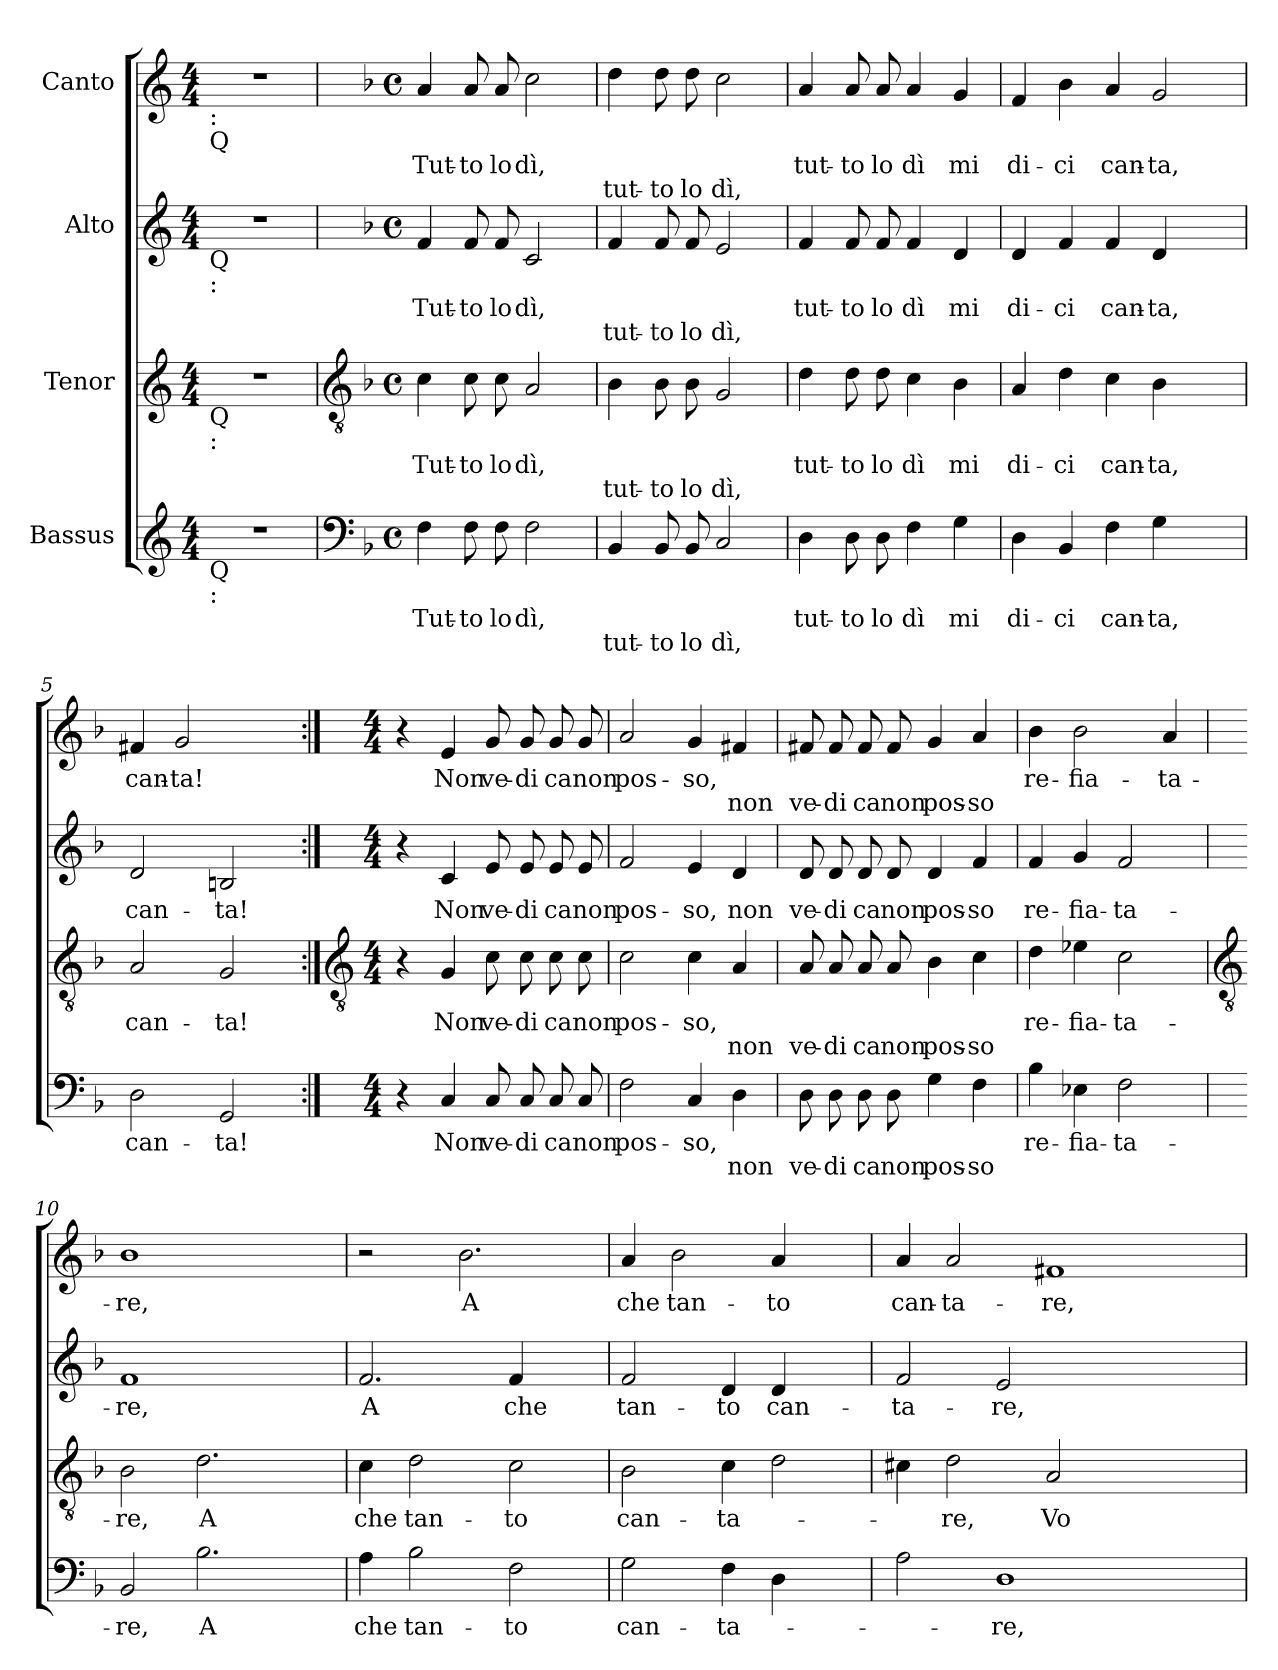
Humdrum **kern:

**kern	**text	**text	**kern	**text	**text	**kern	**text	**text	**kern	**text	**text
*part4	*part4	*part4	*part3	*part3	*part3	*part2	*part2	*part2	*part1	*part1	*part1
*staff4	*staff4	*staff4	*staff3	*staff3	*staff3	*staff2	*staff2	*staff2	*staff1	*staff1	*staff1
*I"Bassus	*	*	*I"Tenor	*	*	*I"Alto	*	*	*I"Canto	*	*
*clefG2	*	*	*clefG2	*	*	*clefG2	*	*	*clefG2	*	*
*k[]	*	*	*k[]	*	*	*k[]	*	*	*k[]	*	*
*C:	*	*	*C:	*	*	*C:	*	*	*C:	*	*
*M4/4	*	*	*M4/4	*	*	*M4/4	*	*	*M4/4	*	*
=	=	=	=	=	=	=	=	=	=	=	=
!	!	!	!	!	!	!	!	!	!LO:TX:b:t=&colon;	!	!
!	!	!	!	!	!	!	!	!	!LO:TX:b:t=Q	!	!
!	!	!	!	!	!	!LO:TX:b:t=Q	!	!	!	!	!
!	!	!	!	!	!	!LO:TX:b:t=&colon;	!	!	!	!	!
!	!	!	!LO:TX:b:t=Q	!	!	!	!	!	!	!	!
!	!	!	!LO:TX:b:t=&colon;	!	!	!	!	!	!	!	!
!LO:TX:b:t=Q	!	!	!	!	!	!	!	!	!	!	!
!LO:TX:b:t=&colon;	!	!	!	!	!	!	!	!	!	!	!
1r	.	.	1r	.	.	1r	.	.	1r	.	.
!!LO:LB:g=z
=1	=1	=1	=1	=1	=1	=1	=1	=1	=1	=1	=1
*clefF4	*	*	*clefGv2	*	*	*	*	*	*	*	*
*k[b-]	*	*	*k[b-]	*	*	*k[b-]	*	*	*k[b-]	*	*
*F:	*	*	*F:	*	*	*F:	*	*	*F:	*	*
*M4/4	*	*	*M4/4	*	*	*M4/4	*	*	*M4/4	*	*
*met(c)	*	*	*met(c)	*	*	*met(c)	*	*	*met(c)	*	*
!	!LO:LY:b	!	!	!LO:LY:b	!	!	!LO:LY:b	!	!	!LO:LY:b	!
4F	Tut-	.	4c	Tut-	.	4f	Tut-	.	4a	Tut-	.
!	!LO:LY:b	!	!	!LO:LY:b	!	!	!LO:LY:b	!	!	!LO:LY:b	!
8F	-to	.	8c	-to	.	8f	-to	.	8a	-to	.
!	!LO:LY:b	!	!	!LO:LY:b	!	!	!LO:LY:b	!	!	!LO:LY:b	!
8F	lo	.	8c	lo	.	8f	lo	.	8a	lo	.
!	!LO:LY:b	!	!	!LO:LY:b	!	!	!LO:LY:b	!	!	!LO:LY:b	!
2F	dì,	.	2A	dì,	.	2c	dì,	.	2cc	dì,	.
=2	=2	=2	=2	=2	=2	=2	=2	=2	=2	=2	=2
!	!	!LO:LY:b	!	!	!LO:LY:b	!	!	!LO:LY:b	!	!	!LO:LY:b
4BB-	.	tut-	4B-	.	tut-	4f	.	tut-	4dd	.	tut-
!	!	!LO:LY:b	!	!	!LO:LY:b	!	!	!LO:LY:b	!	!	!LO:LY:b
8BB-	.	-to	8B-	.	-to	8f	.	-to	8dd	.	-to
!	!	!LO:LY:b	!	!	!LO:LY:b	!	!	!LO:LY:b	!	!	!LO:LY:b
8BB-	.	lo	8B-	.	lo	8f	.	lo	8dd	.	lo
!	!	!LO:LY:b	!	!	!LO:LY:b	!	!	!LO:LY:b	!	!	!LO:LY:b
2C	.	dì,	2G	.	dì,	2e	.	dì,	2cc	.	dì,
=3	=3	=3	=3	=3	=3	=3	=3	=3	=3	=3	=3
!	!LO:LY:b	!	!	!LO:LY:b	!	!	!LO:LY:b	!	!	!LO:LY:b	!
4D	tut-	.	4d	tut-	.	4f	tut-	.	4a	tut-	.
!	!LO:LY:b	!	!	!LO:LY:b	!	!	!LO:LY:b	!	!	!LO:LY:b	!
8D	-to	.	8d	-to	.	8f	-to	.	8a	-to	.
!	!LO:LY:b	!	!	!LO:LY:b	!	!	!LO:LY:b	!	!	!LO:LY:b	!
8D	lo	.	8d	lo	.	8f	lo	.	8a	lo	.
!	!LO:LY:b	!	!	!LO:LY:b	!	!	!LO:LY:b	!	!	!LO:LY:b	!
4F	dì	.	4c	dì	.	4f	dì	.	4a	dì	.
!	!LO:LY:b	!	!	!LO:LY:b	!	!	!LO:LY:b	!	!	!LO:LY:b	!
4G	mi	.	4B-	mi	.	4d	mi	.	4g	mi	.
=4	=4	=4	=4	=4	=4	=4	=4	=4	=4	=4	=4
!	!LO:LY:b	!	!	!LO:LY:b	!	!	!LO:LY:b	!	!	!LO:LY:b	!
4D	di-	.	4A	di-	.	4d	di-	.	4f	di-	.
!	!LO:LY:b	!	!	!LO:LY:b	!	!	!LO:LY:b	!	!	!LO:LY:b	!
4BB-	-ci	.	4d	-ci	.	4f	-ci	.	4b-	-ci	.
!	!LO:LY:b	!	!	!LO:LY:b	!	!	!LO:LY:b	!	!	!LO:LY:b	!
4F	can-	.	4c	can-	.	4f	can-	.	4a	can-	.
!	!LO:LY:b	!	!	!LO:LY:b	!	!	!LO:LY:b	!	!	!LO:LY:b	!
4G	-ta,	.	4B-	-ta,	.	4d	-ta,	.	2g	-ta,	.
4ryy	.	.	4ryy	.	.	4ryy	.	.	.	.	.
=5	=5	=5	=5	=5	=5	=5	=5	=5	=5	=5	=5
!	!LO:LY:b	!	!	!LO:LY:b	!	!	!LO:LY:b	!	!	!LO:LY:b	!
2D	can-	.	2A	can-	.	2d	can-	.	4f#	can-	.
!	!	!	!	!	!	!	!	!	!	!LO:LY:b	!
.	.	.	.	.	.	.	.	.	2g	-ta!	.
!	!LO:LY:b	!	!	!LO:LY:b	!	!	!LO:LY:b	!	!	!	!
2GG	-ta!	.	2G	-ta!	.	2Bn	-ta!	.	.	.	.
.	.	.	.	.	.	.	.	.	4ryy	.	.
!!LO:LB:g=z
=6:|!	=6:|!	=6:|!	=6:|!	=6:|!	=6:|!	=6:|!	=6:|!	=6:|!	=6:|!	=6:|!	=6:|!
*	*	*	*clefGv2	*	*	*	*	*	*	*	*
*M4/4	*	*	*M4/4	*	*	*M4/4	*	*	*M4/4	*	*
4r	.	.	4r	.	.	4r	.	.	4r	.	.
!	!LO:LY:b	!	!	!LO:LY:b	!	!	!LO:LY:b	!	!	!LO:LY:b	!
4C	Non	.	4G	Non	.	4c	Non	.	4e	Non	.
!	!LO:LY:b	!	!	!LO:LY:b	!	!	!LO:LY:b	!	!	!LO:LY:b	!
8C	ve-	.	8c	ve-	.	8e	ve-	.	8g	ve-	.
!	!LO:LY:b	!	!	!LO:LY:b	!	!	!LO:LY:b	!	!	!LO:LY:b	!
8C	-di	.	8c	-di	.	8e	-di	.	8g	-di	.
!	!LO:LY:b	!	!	!LO:LY:b	!	!	!LO:LY:b	!	!	!LO:LY:b	!
8C	ca	.	8c	ca	.	8e	ca	.	8g	ca	.
!	!LO:LY:b	!	!	!LO:LY:b	!	!	!LO:LY:b	!	!	!LO:LY:b	!
8C	non	.	8c	non	.	8e	non	.	8g	non	.
=7	=7	=7	=7	=7	=7	=7	=7	=7	=7	=7	=7
!	!LO:LY:b	!	!	!LO:LY:b	!	!	!LO:LY:b	!	!	!LO:LY:b	!
2F	pos-	.	2c	pos-	.	2f	pos-	.	2a	pos-	.
!	!LO:LY:b	!	!	!LO:LY:b	!	!	!LO:LY:b	!	!	!LO:LY:b	!
4C	-so,	.	4c	-so,	.	4e	-so,	.	4g	-so,	.
!	!	!LO:LY:b	!	!	!LO:LY:b	!	!LO:LY:b	!	!	!	!LO:LY:b
4D	.	non	4A	.	non	4d	non	.	4f#X	.	non
=8	=8	=8	=8	=8	=8	=8	=8	=8	=8	=8	=8
!	!	!LO:LY:b	!	!	!LO:LY:b	!	!LO:LY:b	!	!	!	!LO:LY:b
8D	.	ve-	8A	.	ve-	8d	ve-	.	8f#X	.	ve-
!	!	!LO:LY:b	!	!	!LO:LY:b	!	!LO:LY:b	!	!	!	!LO:LY:b
8D	.	-di	8A	.	-di	8d	-di	.	8f#	.	-di
!	!	!LO:LY:b	!	!	!LO:LY:b	!	!LO:LY:b	!	!	!	!LO:LY:b
8D	.	ca	8A	.	ca	8d	ca	.	8f#	.	ca
!	!	!LO:LY:b	!	!	!LO:LY:b	!	!LO:LY:b	!	!	!	!LO:LY:b
8D	.	non	8A	.	non	8d	non	.	8f#	.	non
!	!	!LO:LY:b	!	!	!LO:LY:b	!	!LO:LY:b	!	!	!	!LO:LY:b
4G	.	pos-	4B-	.	pos-	4d	pos-	.	4g	.	pos-
!	!	!LO:LY:b	!	!	!LO:LY:b	!	!LO:LY:b	!	!	!	!LO:LY:b
4F	.	-so	4c	.	-so	4f	-so	.	4a	.	-so
=9	=9	=9	=9	=9	=9	=9	=9	=9	=9	=9	=9
!	!LO:LY:b	!	!	!LO:LY:b	!	!	!LO:LY:b	!	!	!LO:LY:b	!
4B-	re-	.	4d	re-	.	4f	re-	.	4b-	re-	.
!	!LO:LY:b	!	!	!LO:LY:b	!	!	!LO:LY:b	!	!	!LO:LY:b	!
4E-X	-fia-	.	4e-X	-fia-	.	4g	-fia-	.	2b-	-fia-	.
!	!LO:LY:b	!	!	!LO:LY:b	!	!	!LO:LY:b	!	!	!	!
2F	-ta-	.	2c	-ta-	.	2f	-ta-	.	.	.	.
!	!	!	!	!	!	!	!	!	!	!LO:LY:b	!
.	.	.	.	.	.	.	.	.	4a	-ta-	.
!!LO:LB:g=z
=10	=10	=10	=10	=10	=10	=10	=10	=10	=10	=10	=10
*	*	*	*clefGv2	*	*	*	*	*	*	*	*
!	!LO:LY:b	!	!	!LO:LY:b	!	!	!LO:LY:b	!	!	!LO:LY:b	!
*	*	*	*^	*	*	*	*	*	*^	*	*
2BB-	-re,	.	2B-	2ryy	-re,	.	1f	-re,	.	1b-	1ryy	-re,	.
!	!LO:LY:b	!	!	!	!LO:LY:b	!	!	!	!	!	!	!	!
2.B-	A	.	2.d	4ryy	A	.	.	.	.	.	.	.	.
.	.	.	.	4ryy	.	.	.	.	.	.	.	.	.
.	.	.	.	4ryy	.	.	4ryy	.	.	4ryy	4ryy	.	.
=11	=11	=11	=11	=11	=11	=11	=11	=11	=11	=11	=11	=11	=11
!	!LO:LY:b	!	!	!	!LO:LY:b	!	!	!LO:LY:b	!	!	!	!	!
4A	che	.	4c	1ryy	che	.	2.f	A	.	2r	1ryy	.	.
!	!LO:LY:b	!	!	!	!LO:LY:b	!	!	!	!	!	!	!	!
2B-	tan-	.	2d	.	tan-	.	.	.	.	.	.	.	.
!	!	!	!	!	!	!	!	!	!	!	!	!LO:LY:b	!
.	.	.	.	.	.	.	.	.	.	2.b-	.	A	.
!	!LO:LY:b	!	!	!	!LO:LY:b	!	!	!LO:LY:b	!	!	!	!	!
2F	-to	.	2c	.	-to	.	4f	che	.	.	.	.	.
.	.	.	.	4ryy	.	.	4ryy	.	.	.	4ryy	.	.
=11	=11	=11	=11	=11	=11	=11	=11	=11	=11	=11	=11	=11	=11
!	!LO:LY:b	!	!	!	!LO:LY:b	!	!	!LO:LY:b	!	!	!	!LO:LY:b	!
2G	can-	.	2B-	1ryy	can-	.	2f	tan-	.	4a	1ryy	che	.
!	!	!	!	!	!	!	!	!	!	!	!	!LO:LY:b	!
.	.	.	.	.	.	.	.	.	.	2b-	.	tan-	.
!	!LO:LY:b	!	!	!	!LO:LY:b	!	!	!LO:LY:b	!	!	!	!	!
4F	-ta-	.	4c	.	-ta-	.	4d	-to	.	.	.	.	.
!	!	!	!	!	!	!	!	!LO:LY:b	!	!	!	!LO:LY:b	!
4D	.	.	2d	.	.	.	4d	can-	.	4a	.	-to	.
4ryy	.	.	.	4ryy	.	.	4ryy	.	.	4ryy	4ryy	.	.
=13	=13	=13	=13	=13	=13	=13	=13	=13	=13	=13	=13	=13	=13
!	!	!	!	!	!	!	!	!LO:LY:b	!	!	!	!LO:LY:b	!
2A	.	.	4c#	1ryy	.	.	2f	-ta-	.	4a	1ryy	can-	.
!	!	!	!	!	!LO:LY:b	!	!	!	!	!	!	!LO:LY:b	!
.	.	.	2d	.	-re,	.	.	.	.	2a	.	-ta-	.
!	!LO:LY:b	!	!	!	!	!	!	!LO:LY:b	!	!	!	!	!
1D	-re,	.	.	.	.	.	2e	-re,	.	.	.	.	.
!	!	!	!	!	!LO:LY:b	!	!	!	!	!	!	!LO:LY:b	!
.	.	.	2A	.	Vo-	.	.	.	.	1f#X	.	-re,	.
.	.	.	.	2ryy	.	.	2.ryy	.	.	.	2.ryy	.	.
.	.	.	2ryy	.	.	.	.	.	.	.	.	.	.
4ryy	.	.	.	4ryy	.	.	.	.	.	.	.	.	.
*	*	*	*v	*v	*	*	*	*	*	*v	*v	*	*
=	=	=	=	=	=	=	=	=	=	=	=
*-	*-	*-	*-	*-	*-	*-	*-	*-	*-	*-	*-
